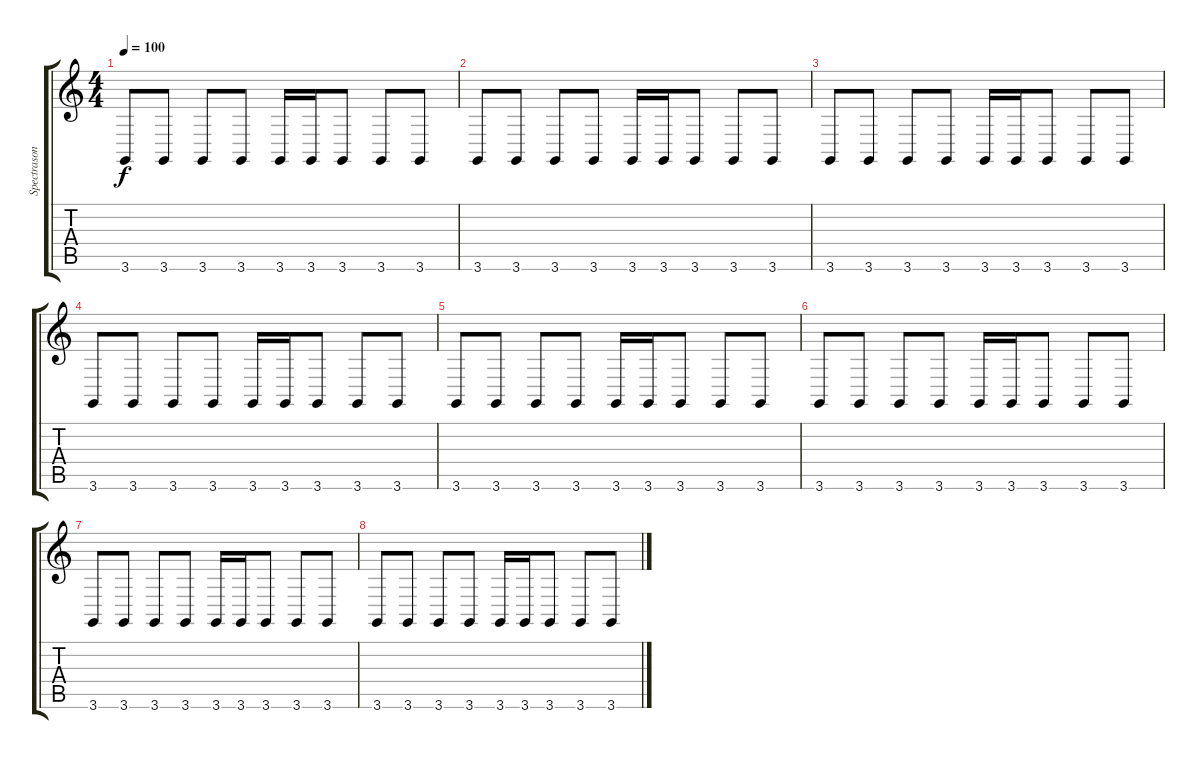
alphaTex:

\track ("Spectrasonics Omnisphere" "Spectrason") {instrument taikodrum}
\staff {score tabs}
\tuning (E4 B3 G3 D3 A2 E2) {hide}
\ts (4 4)
\tempo 100
\clef g2
\ks c
3.6.8{dy f balance 3} 3.6.8{balance 13} 3.6.8{balance 3} 3.6.8{balance 13} 3.6.16{balance 3} 3.6.16 3.6.8{balance 13} 3.6.8{balance 3} 3.6.8{balance 13} |
3.6.8{balance 3} 3.6.8{balance 13} 3.6.8{balance 3} 3.6.8{balance 13} 3.6.16{balance 3} 3.6.16 3.6.8{balance 13} 3.6.8{balance 3} 3.6.8{balance 13} |
3.6.8{balance 3} 3.6.8{balance 13} 3.6.8{balance 3} 3.6.8{balance 13} 3.6.16{balance 3} 3.6.16 3.6.8{balance 13} 3.6.8{balance 3} 3.6.8{balance 13} |
3.6.8{balance 3} 3.6.8{balance 13} 3.6.8{balance 3} 3.6.8{balance 13} 3.6.16{balance 3} 3.6.16 3.6.8{balance 13} 3.6.8{balance 3} 3.6.8{balance 13} |
3.6.8{balance 3} 3.6.8{balance 13} 3.6.8{balance 3} 3.6.8{balance 13} 3.6.16{balance 3} 3.6.16 3.6.8{balance 13} 3.6.8{balance 3} 3.6.8{balance 13} |
3.6.8{balance 3} 3.6.8{balance 13} 3.6.8{balance 3} 3.6.8{balance 13} 3.6.16{balance 3} 3.6.16 3.6.8{balance 13} 3.6.8{balance 3} 3.6.8{balance 13} |
3.6.8{balance 3} 3.6.8{balance 13} 3.6.8{balance 3} 3.6.8{balance 13} 3.6.16{balance 3} 3.6.16 3.6.8{balance 13} 3.6.8{balance 3} 3.6.8{balance 13} |
3.6.8{balance 3} 3.6.8{balance 13} 3.6.8{balance 3} 3.6.8{balance 13} 3.6.16{balance 3} 3.6.16 3.6.8{balance 13} 3.6.8{balance 3} 3.6.8{balance 13}
